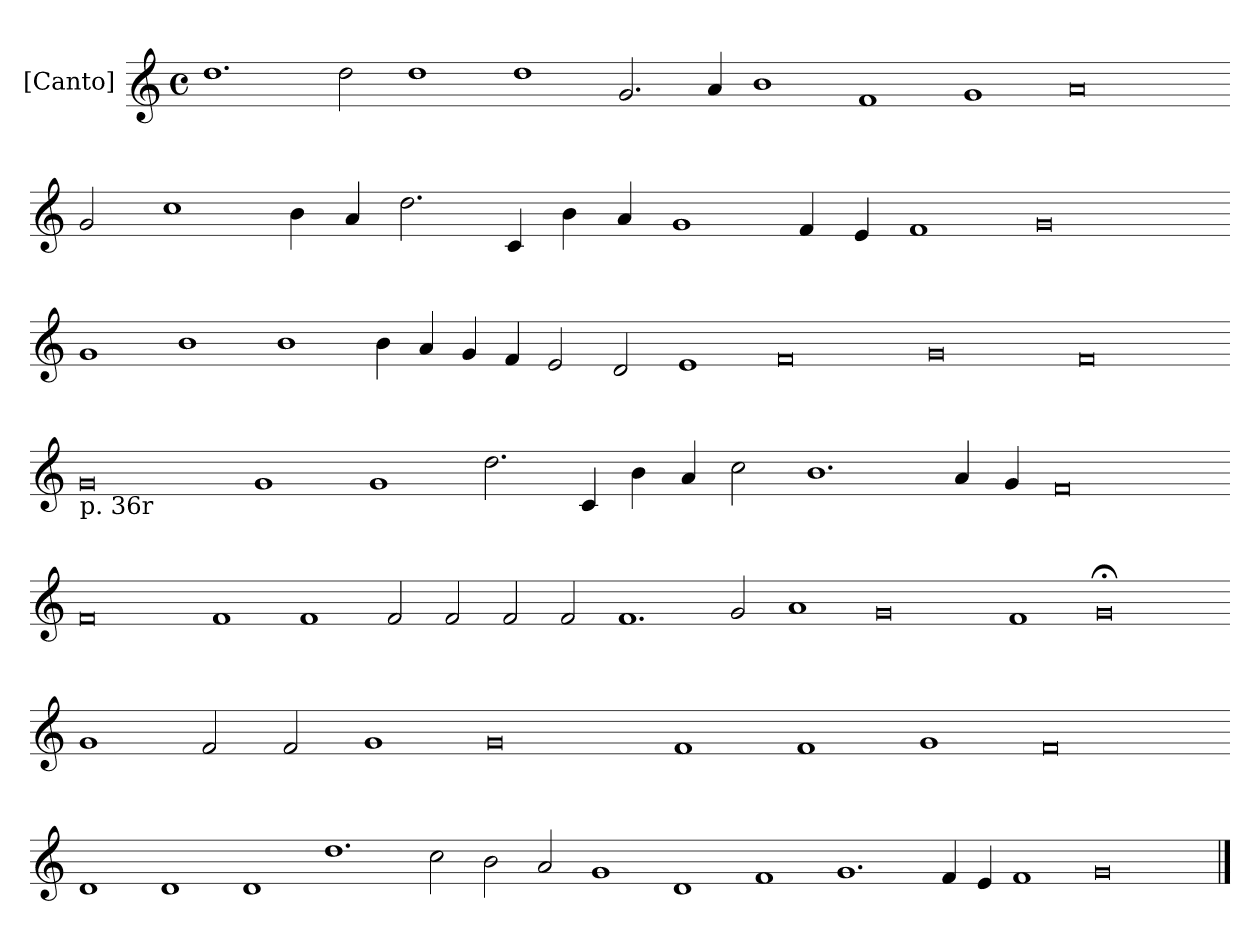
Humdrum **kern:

**kern
*part1
*staff1
*I"[Canto]
*clefG2
*k[]
*M2/1
*met(c)
=
1.dd
2dd
1dd
1dd
2.g
4a
1b
1f
1g
0a
=-
2g
1cc
4b
4a
2.dd
4c
4b
4a
1g
4f
4e
1f
0g
=-
1g
1b
1b
4b
4a
4g
4f
2e
2d
1e
0f
0g
0f
=-
!LO:TX:b:t=p. 36r
0g
1g
1g
2.dd
4c
4b
4a
2cc
1.b
4a
4g
0f
=-
0f
1f
1f
2f
2f
2f
2f
1.f
2g
1a
0g
1f
0g;<
=-
1g
2f
2f
1g
0g
1f
1f
1g
0f
=-
1d
1d
1d
1.dd
2cc
2b
2a
1g
1d
1f
1.g
4f
4e
1f
0g
==
*-
